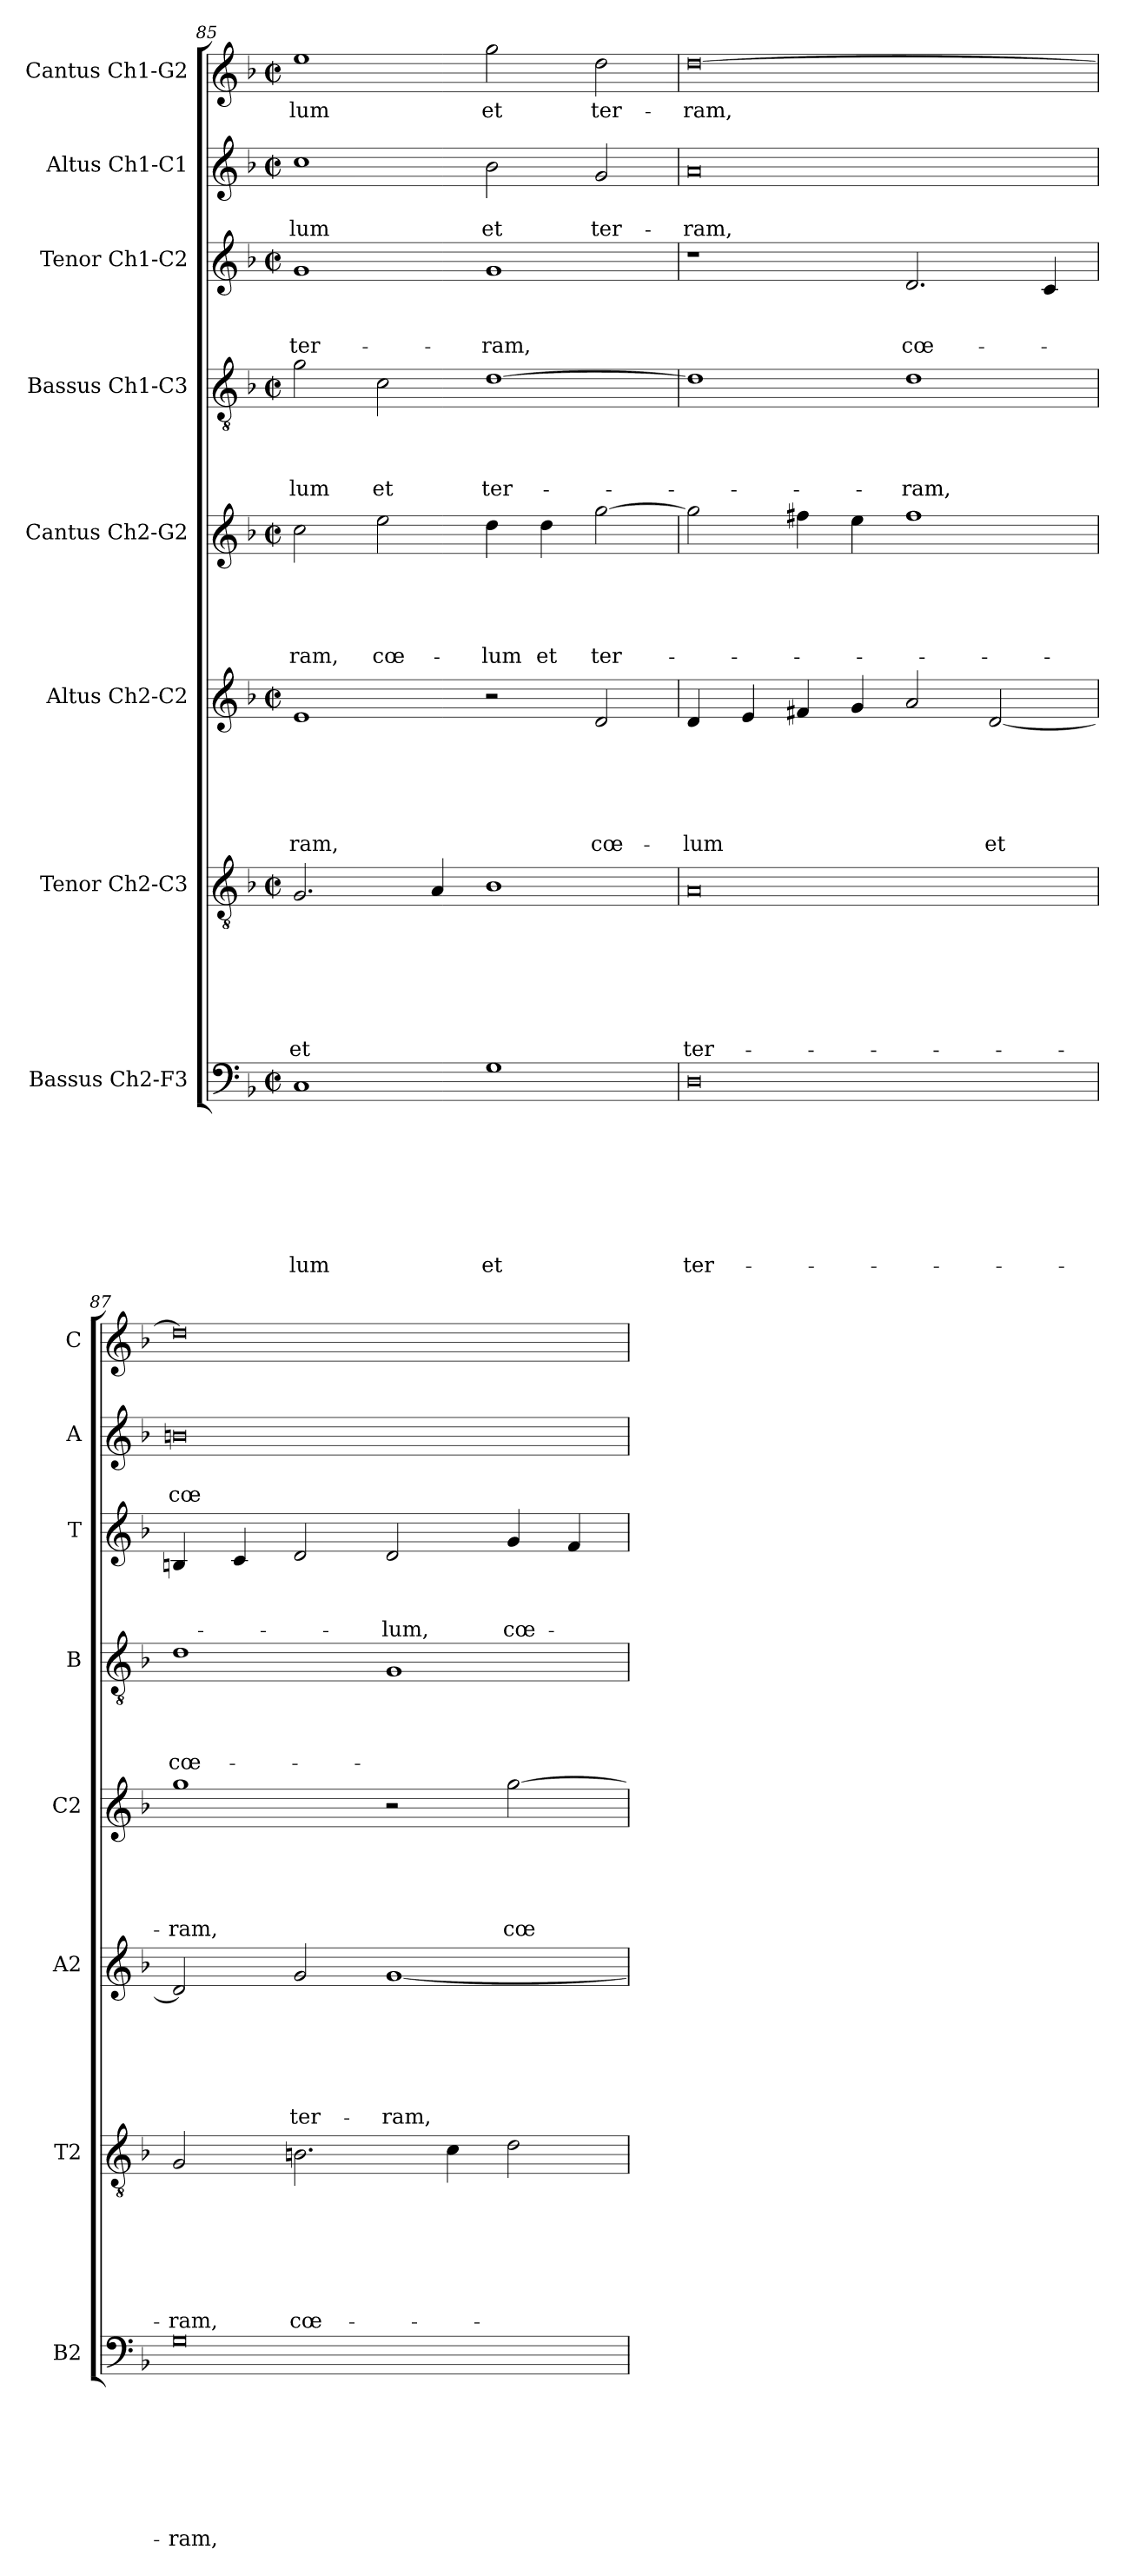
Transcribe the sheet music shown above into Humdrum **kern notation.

**kern	**text	**text	**text	**text	**text	**text	**text	**text	**kern	**text	**text	**text	**text	**text	**text	**text	**kern	**text	**text	**text	**text	**text	**text	**kern	**text	**text	**text	**text	**text	**kern	**text	**text	**text	**text	**kern	**text	**text	**text	**kern	**text	**text	**kern	**text
*part8	*part8	*part8	*part8	*part8	*part8	*part8	*part8	*part8	*part7	*part7	*part7	*part7	*part7	*part7	*part7	*part7	*part6	*part6	*part6	*part6	*part6	*part6	*part6	*part5	*part5	*part5	*part5	*part5	*part5	*part4	*part4	*part4	*part4	*part4	*part3	*part3	*part3	*part3	*part2	*part2	*part2	*part1	*part1
*staff8	*staff8	*staff8	*staff8	*staff8	*staff8	*staff8	*staff8	*staff8	*staff7	*staff7	*staff7	*staff7	*staff7	*staff7	*staff7	*staff7	*staff6	*staff6	*staff6	*staff6	*staff6	*staff6	*staff6	*staff5	*staff5	*staff5	*staff5	*staff5	*staff5	*staff4	*staff4	*staff4	*staff4	*staff4	*staff3	*staff3	*staff3	*staff3	*staff2	*staff2	*staff2	*staff1	*staff1
*I"Bassus Ch2-F3	*	*	*	*	*	*	*	*	*I"Tenor Ch2-C3	*	*	*	*	*	*	*	*I"Altus Ch2-C2	*	*	*	*	*	*	*I"Cantus Ch2-G2	*	*	*	*	*	*I"Bassus Ch1-C3	*	*	*	*	*I"Tenor Ch1-C2	*	*	*	*I"Altus Ch1-C1	*	*	*I"Cantus Ch1-G2	*
*I'B2	*	*	*	*	*	*	*	*	*I'T2	*	*	*	*	*	*	*	*I'A2	*	*	*	*	*	*	*I'C2	*	*	*	*	*	*I'B	*	*	*	*	*I'T	*	*	*	*I'A	*	*	*I'C	*
*clefF4	*	*	*	*	*	*	*	*	*clefGv2	*	*	*	*	*	*	*	*clefG2	*	*	*	*	*	*	*clefG2	*	*	*	*	*	*clefGv2	*	*	*	*	*clefG2	*	*	*	*clefG2	*	*	*clefG2	*
*k[b-]	*	*	*	*	*	*	*	*	*k[b-]	*	*	*	*	*	*	*	*k[b-]	*	*	*	*	*	*	*k[b-]	*	*	*	*	*	*k[b-]	*	*	*	*	*k[b-]	*	*	*	*k[b-]	*	*	*k[b-]	*
*F:	*	*	*	*	*	*	*	*	*F:	*	*	*	*	*	*	*	*F:	*	*	*	*	*	*	*F:	*	*	*	*	*	*F:	*	*	*	*	*F:	*	*	*	*F:	*	*	*F:	*
*M2/2	*	*	*	*	*	*	*	*	*M2/2	*	*	*	*	*	*	*	*M2/2	*	*	*	*	*	*	*M2/2	*	*	*	*	*	*M2/2	*	*	*	*	*M2/2	*	*	*	*M2/2	*	*	*M2/2	*
*met(c|)	*	*	*	*	*	*	*	*	*met(c|)	*	*	*	*	*	*	*	*met(c|)	*	*	*	*	*	*	*met(c|)	*	*	*	*	*	*met(c|)	*	*	*	*	*met(c|)	*	*	*	*met(c|)	*	*	*met(c|)	*
=85	=85	=85	=85	=85	=85	=85	=85	=85	=85	=85	=85	=85	=85	=85	=85	=85	=85	=85	=85	=85	=85	=85	=85	=85	=85	=85	=85	=85	=85	=85	=85	=85	=85	=85	=85	=85	=85	=85	=85	=85	=85	=85	=85
!	!	!	!	!	!	!	!	!LO:LY:b	!	!	!	!	!	!	!	!LO:LY:b	!	!	!	!	!	!	!LO:LY:b	!	!	!	!	!	!LO:LY:b	!	!	!	!	!LO:LY:b	!	!	!	!LO:LY:b	!	!	!LO:LY:b	!	!LO:LY:b
1C	.	.	.	.	.	.	.	-lum	2.G/	.	.	.	.	.	.	et	1e	.	.	.	.	.	-ram,	2cc\	.	.	.	.	-ram,	2g\	.	.	.	-lum	1g	.	.	ter-	1cc	.	-lum	1ee	-lum
!	!	!	!	!	!	!	!	!	!	!	!	!	!	!	!	!	!	!	!	!	!	!	!	!	!	!	!	!	!LO:LY:b	!	!	!	!	!LO:LY:b	!	!	!	!	!	!	!	!	!
.	.	.	.	.	.	.	.	.	.	.	.	.	.	.	.	.	.	.	.	.	.	.	.	2ee\	.	.	.	.	cœ-	2c\	.	.	.	et	.	.	.	.	.	.	.	.	.
.	.	.	.	.	.	.	.	.	4A/	.	.	.	.	.	.	.	.	.	.	.	.	.	.	.	.	.	.	.	.	.	.	.	.	.	.	.	.	.	.	.	.	.	.
!	!	!	!	!	!	!	!	!LO:LY:b	!	!	!	!	!	!	!	!	!	!	!	!	!	!	!	!	!	!	!	!	!LO:LY:b	!	!	!	!	!LO:LY:b	!	!	!	!LO:LY:b	!	!	!LO:LY:b	!	!LO:LY:b
1G	.	.	.	.	.	.	.	et	1B-	.	.	.	.	.	.	.	2r	.	.	.	.	.	.	4dd\	.	.	.	.	-lum	[1d	.	.	.	ter-	1g	.	.	-ram,	2b-\	.	et	2gg\	et
!	!	!	!	!	!	!	!	!	!	!	!	!	!	!	!	!	!	!	!	!	!	!	!	!	!	!	!	!	!LO:LY:b	!	!	!	!	!	!	!	!	!	!	!	!	!	!
.	.	.	.	.	.	.	.	.	.	.	.	.	.	.	.	.	.	.	.	.	.	.	.	4dd\	.	.	.	.	et	.	.	.	.	.	.	.	.	.	.	.	.	.	.
!	!	!	!	!	!	!	!	!	!	!	!	!	!	!	!	!	!	!	!	!	!	!	!LO:LY:b	!	!	!	!	!	!LO:LY:b	!	!	!	!	!	!	!	!	!	!	!	!LO:LY:b	!	!LO:LY:b
.	.	.	.	.	.	.	.	.	.	.	.	.	.	.	.	.	2d/	.	.	.	.	.	cœ-	[2gg\	.	.	.	.	ter-	.	.	.	.	.	.	.	.	.	2g/	.	ter-	2dd\	ter-
!!LO:LB:g=z
=86	=86	=86	=86	=86	=86	=86	=86	=86	=86	=86	=86	=86	=86	=86	=86	=86	=86	=86	=86	=86	=86	=86	=86	=86	=86	=86	=86	=86	=86	=86	=86	=86	=86	=86	=86	=86	=86	=86	=86	=86	=86	=86	=86
!	!	!	!	!	!	!	!	!LO:LY:b	!	!	!	!	!	!	!	!LO:LY:b	!	!	!	!	!	!	!LO:LY:b	!	!	!	!	!	!	!	!	!	!	!	!	!	!	!	!	!	!LO:LY:b	!	!LO:LY:b
0D	.	.	.	.	.	.	.	ter-	0A	.	.	.	.	.	.	ter-	4d/	.	.	.	.	.	-lum	2gg\]	.	.	.	.	.	1d]	.	.	.	.	1r	.	.	.	0a	.	-ram,	[0dd	-ram,
.	.	.	.	.	.	.	.	.	.	.	.	.	.	.	.	.	4e/	.	.	.	.	.	.	.	.	.	.	.	.	.	.	.	.	.	.	.	.	.	.	.	.	.	.
.	.	.	.	.	.	.	.	.	.	.	.	.	.	.	.	.	4f#X/	.	.	.	.	.	.	4ff#X\	.	.	.	.	.	.	.	.	.	.	.	.	.	.	.	.	.	.	.
.	.	.	.	.	.	.	.	.	.	.	.	.	.	.	.	.	4g/	.	.	.	.	.	.	4ee\	.	.	.	.	.	.	.	.	.	.	.	.	.	.	.	.	.	.	.
!	!	!	!	!	!	!	!	!	!	!	!	!	!	!	!	!	!	!	!	!	!	!	!	!	!	!	!	!	!	!	!	!	!	!LO:LY:b	!	!	!	!LO:LY:b	!	!	!	!	!
.	.	.	.	.	.	.	.	.	.	.	.	.	.	.	.	.	2a/	.	.	.	.	.	.	1ff#	.	.	.	.	.	1d	.	.	.	-ram,	2.d/	.	.	cœ-	.	.	.	.	.
!	!	!	!	!	!	!	!	!	!	!	!	!	!	!	!	!	!	!	!	!	!	!	!LO:LY:b	!	!	!	!	!	!	!	!	!	!	!	!	!	!	!	!	!	!	!	!
.	.	.	.	.	.	.	.	.	.	.	.	.	.	.	.	.	[2d/	.	.	.	.	.	et	.	.	.	.	.	.	.	.	.	.	.	.	.	.	.	.	.	.	.	.
.	.	.	.	.	.	.	.	.	.	.	.	.	.	.	.	.	.	.	.	.	.	.	.	.	.	.	.	.	.	.	.	.	.	.	4c/	.	.	.	.	.	.	.	.
=87	=87	=87	=87	=87	=87	=87	=87	=87	=87	=87	=87	=87	=87	=87	=87	=87	=87	=87	=87	=87	=87	=87	=87	=87	=87	=87	=87	=87	=87	=87	=87	=87	=87	=87	=87	=87	=87	=87	=87	=87	=87	=87	=87
!	!	!	!	!	!	!	!	!LO:LY:b	!	!	!	!	!	!	!	!LO:LY:b	!	!	!	!	!	!	!	!	!	!	!	!	!LO:LY:b	!	!	!	!	!LO:LY:b	!	!	!	!	!	!	!LO:LY:b	!	!
0G	.	.	.	.	.	.	.	-ram,	2G/	.	.	.	.	.	.	-ram,	2d/]	.	.	.	.	.	.	1gg	.	.	.	.	-ram,	1d	.	.	.	cœ-	4Bn/	.	.	.	0bn	.	cœ-	0dd]	.
.	.	.	.	.	.	.	.	.	.	.	.	.	.	.	.	.	.	.	.	.	.	.	.	.	.	.	.	.	.	.	.	.	.	.	4c/	.	.	.	.	.	.	.	.
!	!	!	!	!	!	!	!	!	!	!	!	!	!	!	!	!LO:LY:b	!	!	!	!	!	!	!LO:LY:b	!	!	!	!	!	!	!	!	!	!	!	!	!	!	!	!	!	!	!	!
.	.	.	.	.	.	.	.	.	2.Bn\	.	.	.	.	.	.	cœ-	2g/	.	.	.	.	.	ter-	.	.	.	.	.	.	.	.	.	.	.	2d/	.	.	.	.	.	.	.	.
!	!	!	!	!	!	!	!	!	!	!	!	!	!	!	!	!	!	!	!	!	!	!	!LO:LY:b	!	!	!	!	!	!	!	!	!	!	!	!	!	!	!LO:LY:b	!	!	!	!	!
.	.	.	.	.	.	.	.	.	.	.	.	.	.	.	.	.	[1g	.	.	.	.	.	-ram,	2r	.	.	.	.	.	1G	.	.	.	.	2d/	.	.	-lum,	.	.	.	.	.
.	.	.	.	.	.	.	.	.	4c\	.	.	.	.	.	.	.	.	.	.	.	.	.	.	.	.	.	.	.	.	.	.	.	.	.	.	.	.	.	.	.	.	.	.
!	!	!	!	!	!	!	!	!	!	!	!	!	!	!	!	!	!	!	!	!	!	!	!	!	!	!	!	!	!LO:LY:b	!	!	!	!	!	!	!	!	!LO:LY:b	!	!	!	!	!
.	.	.	.	.	.	.	.	.	2d\	.	.	.	.	.	.	.	.	.	.	.	.	.	.	[2gg\	.	.	.	.	cœ-	.	.	.	.	.	4g/	.	.	cœ-	.	.	.	.	.
.	.	.	.	.	.	.	.	.	.	.	.	.	.	.	.	.	.	.	.	.	.	.	.	.	.	.	.	.	.	.	.	.	.	.	4f/	.	.	.	.	.	.	.	.
=	=	=	=	=	=	=	=	=	=	=	=	=	=	=	=	=	=	=	=	=	=	=	=	=	=	=	=	=	=	=	=	=	=	=	=	=	=	=	=	=	=	=	=
*-	*-	*-	*-	*-	*-	*-	*-	*-	*-	*-	*-	*-	*-	*-	*-	*-	*-	*-	*-	*-	*-	*-	*-	*-	*-	*-	*-	*-	*-	*-	*-	*-	*-	*-	*-	*-	*-	*-	*-	*-	*-	*-	*-
